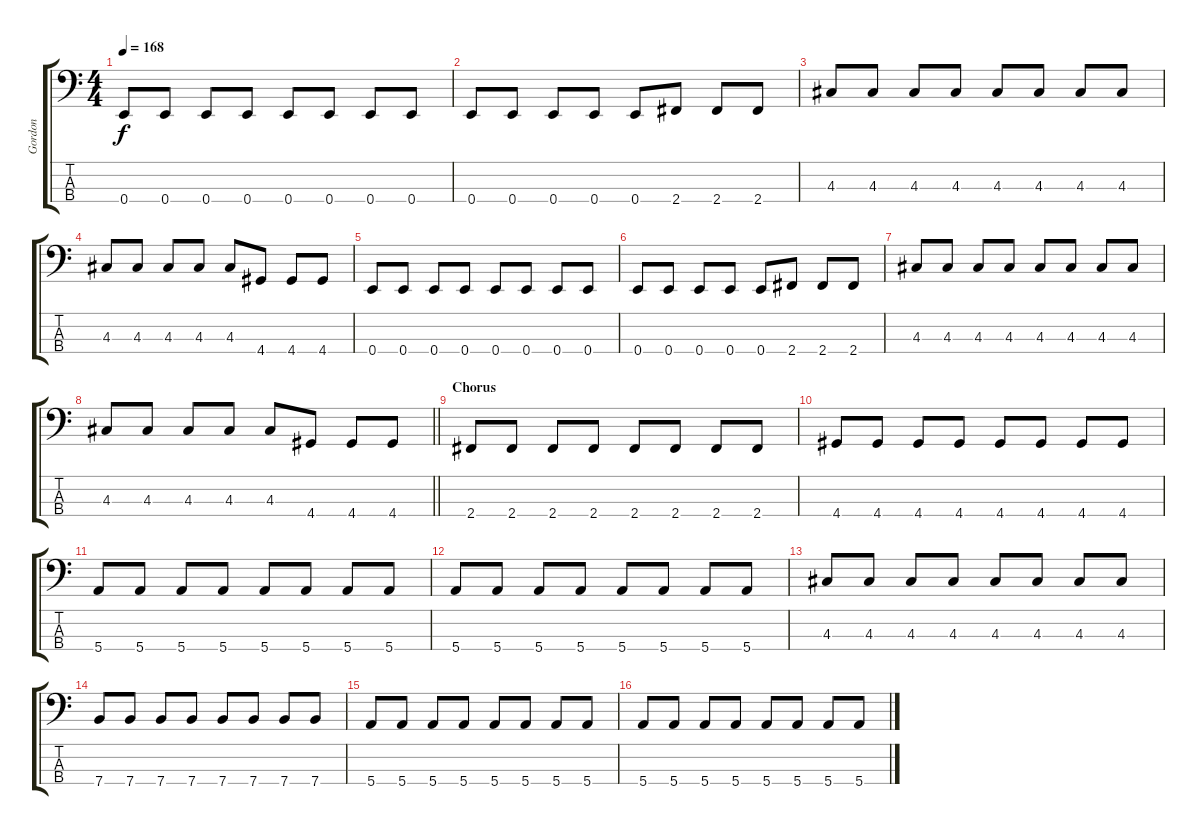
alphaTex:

\track ("Gordon" "Gordon") {instrument electricbassfinger}
\staff {score tabs}
\tuning (G2 D2 A1 E1) {hide}
\ts (4 4)
\tempo 168
\clef f4
\ks c
0.4.8{dy f} 0.4.8 0.4.8 0.4.8 0.4.8 0.4.8 0.4.8 0.4.8 |
0.4.8 0.4.8 0.4.8 0.4.8 0.4.8 2.4.8 2.4.8 2.4.8 |
4.3.8 4.3.8 4.3.8 4.3.8 4.3.8 4.3.8 4.3.8 4.3.8 |
4.3.8 4.3.8 4.3.8 4.3.8 4.3.8 4.4.8 4.4.8 4.4.8 |
0.4.8 0.4.8 0.4.8 0.4.8 0.4.8 0.4.8 0.4.8 0.4.8 |
0.4.8 0.4.8 0.4.8 0.4.8 0.4.8 2.4.8 2.4.8 2.4.8 |
4.3.8 4.3.8 4.3.8 4.3.8 4.3.8 4.3.8 4.3.8 4.3.8 |
\barLineRight lightlight
4.3.8 4.3.8 4.3.8 4.3.8 4.3.8 4.4.8 4.4.8 4.4.8 |
\section ("" "Chorus")
2.4.8 2.4.8 2.4.8 2.4.8 2.4.8 2.4.8 2.4.8 2.4.8 |
4.4.8 4.4.8 4.4.8 4.4.8 4.4.8 4.4.8 4.4.8 4.4.8 |
5.4.8 5.4.8 5.4.8 5.4.8 5.4.8 5.4.8 5.4.8 5.4.8 |
5.4.8 5.4.8 5.4.8 5.4.8 5.4.8 5.4.8 5.4.8 5.4.8 |
4.3.8 4.3.8 4.3.8 4.3.8 4.3.8 4.3.8 4.3.8 4.3.8 |
7.4.8 7.4.8 7.4.8 7.4.8 7.4.8 7.4.8 7.4.8 7.4.8 |
5.4.8 5.4.8 5.4.8 5.4.8 5.4.8 5.4.8 5.4.8 5.4.8 |
5.4.8 5.4.8 5.4.8 5.4.8 5.4.8 5.4.8 5.4.8 5.4.8
